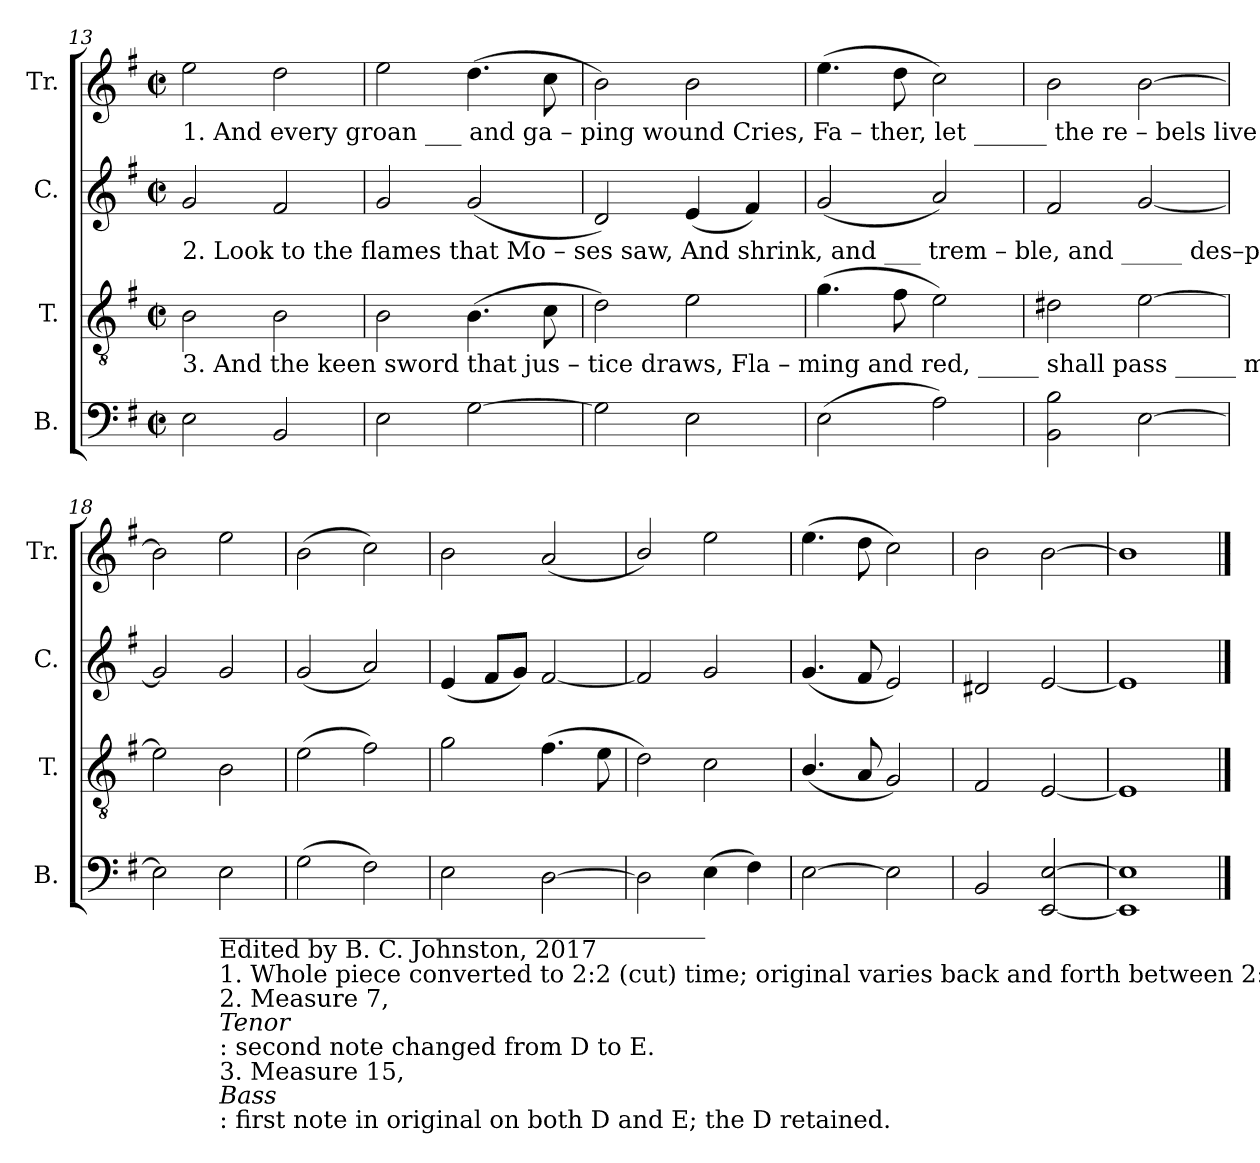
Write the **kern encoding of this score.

**kern	**kern	**kern	**kern
*part4	*part3	*part2	*part1
*staff4	*staff3	*staff2	*staff1
*I"B.	*I"T.	*I"C.	*I"Tr.
*I'B.	*I'T.	*I'C.	*I'Tr.
!!LO:LB:g=z
*clefF4	*clefGv2	*clefG2	*clefG2
*k[f#]	*k[f#]	*k[f#]	*k[f#]
*M2/2	*M2/2	*M2/2	*M2/2
*met(c|)	*met(c|)	*met(c|)	*met(c|)
=13	=13	=13	=13
!	!	!	!LO:TX:b:t=1. And every groan ___  and  ga     –   ping  wound  Cries, Fa  –   ther,       let ______ the     re      –       bels  live!
!	!	!LO:TX:b:t=2.  Look to the flames    that  Mo     –    ses  saw,      And  shrink, and ___ trem   –     ble,    and _____     des–pair!	!
!	!LO:TX:b:t=3. And the keen sword   that  jus     –    tice draws,    Fla – ming   and      red, _____   shall   pass _____  me by.	!	!
2E\	2B\	2g/	2ee\
2BB/	2B\	2f#/	2dd\
=14	=14	=14	=14
2E\	2B\	2g/	2ee\
[2G\	(4.B\	(2g/	(4.dd\
.	8c\	.	8cc\
=15	=15	=15	=15
2G\]	2d\)	2d/)	2b\)
2E\	2e\	(4e/	2b\
.	.	4f#/)	.
=16	=16	=16	=16
(2E\	(4.g\	(2g/	(4.ee\
.	8f#\	.	8dd\
2A\)	2e\)	2a/)	2cc\)
=17	=17	=17	=17
2BB\ 2B\	2d#X\	2f#/	2b\
[2E\	[2e\	[2g/	[2b\
=18	=18	=18	=18
2E\]	2e\]	2g/]	2b\]
!LO:TX:b:t=________________________________________	!	!	!
!LO:TX:b:t=Edited by B. C. Johnston, 2017	!	!	!
!LO:TX:b:t=1. Whole piece converted to 2&colon;2 (cut) time; original varies back and forth between 2&colon;2 and 3&colon;2.	!	!	!
!LO:TX:b:t=2. Measure 7,	!	!	!
!LO:TX:b:i:t=Tenor	!	!	!
!LO:TX:b:t=&colon; second note changed from D to E.	!	!	!
!LO:TX:b:t=3. Measure 15,	!	!	!
!LO:TX:b:i:t=Bass	!	!	!
!LO:TX:b:t=&colon; first note in original on both D and E; the D retained.	!	!	!
2E\	2B\	2g/	2ee\
=19	=19	=19	=19
(2G\	(2e\	(2g/	(2b\
2F#\)	2f#\)	2a/)	2cc\)
=20	=20	=20	=20
2E\	2g\	(4e/	2b\
.	.	8f#/L	.
.	.	8g/J)	.
[2D\	(4.f#\	[2f#/	(2a/
.	8e\	.	.
=21	=21	=21	=21
2D\]	2d\)	2f#/]	2b/)
(4E\	2c\	2g/	2ee\
4F#\)	.	.	.
=22	=22	=22	=22
[2E\	(4.B/	(4.g/	(4.ee\
.	8A/	8f#/	8dd\
2E\]	2G/)	2e/)	2cc\)
=23	=23	=23	=23
2BB/	2F#/	2d#X/	2b\
[2EE/ [2E/	[2E/	[2e/	[2b\
=24	=24	=24	=24
1EE] 1E]	1E]	1e]	1b]
==	==	==	==
*-	*-	*-	*-
